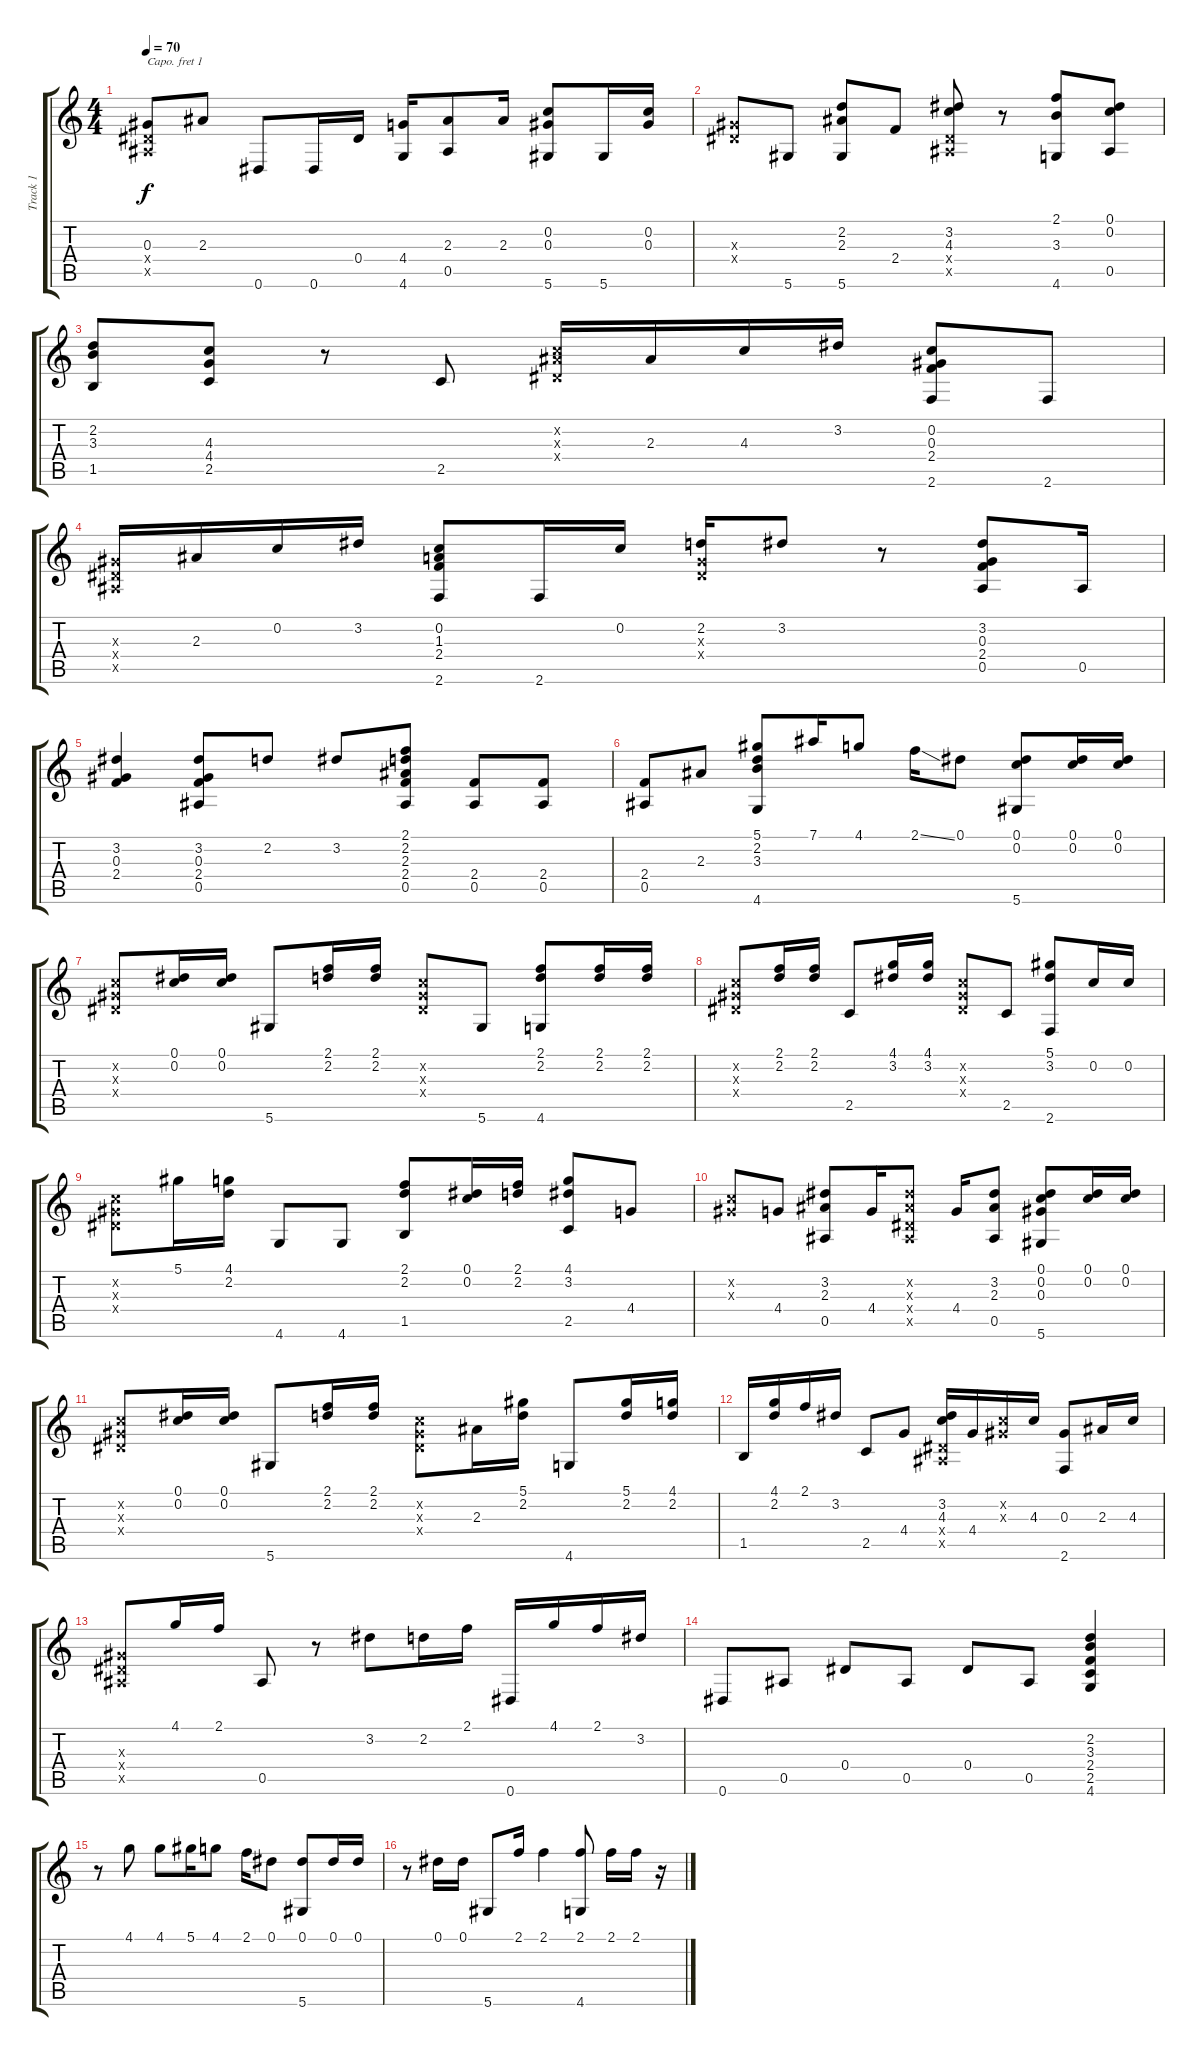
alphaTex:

\track ("Track 1" "Track 1") {instrument acousticguitarsteel}
\staff {score tabs}
\capo 1
\tuning (D4 B3 G3 D3 A2 D2) {hide}
\ts (4 4)
\tempo 70
\clef g2
\ks c
(0.3 0.4{x} 0.5{x}).8{dy f} 2.3.8 0.6.8 0.6.16 0.4.16 (4.4 4.6).16 (2.3 0.5).8 2.3.16 (0.2 0.3 5.6).8 5.6.16 (0.2 0.3).16 |
(0.3{x} 0.4{x}).8 5.6.8 (2.2 2.3 5.6).8 2.4.8 (3.2 4.3 0.4{x} 0.5{x}).8 r.8 (2.1 3.3 4.6).8 (0.1 0.2 0.5).8 |
(2.2 3.3 1.5).8 (4.3 4.4 2.5).8 r.8 2.5.8 (0.2{x} 2.3{x} 0.4{x}).16 2.3.16 4.3.16 3.2.16 (0.2 0.3 2.4 2.6).8 2.6.8 |
(0.3{x} 0.4{x} 0.5{x}).16 2.3.16 0.2.16 3.2.16 (0.2 1.3 2.4 2.6).8 2.6.16 0.2.16 (2.2 0.3{x} 0.4{x}).16 3.2.8 r.8 (3.2 0.3 2.4 0.5).8 0.5.16 |
(3.2 0.3 2.4).4 (3.2 0.3 2.4 0.5).8 2.2.8 3.2.8 (2.1 2.2 2.3 2.4 0.5).8 (2.4 0.5).8 (2.4 0.5).8 |
(2.4 0.5).8 2.3.8 (5.1 2.2 3.3 4.6).8 7.1.16 4.1.8 2.1{ss}.16 0.1.8 (0.1 0.2 5.6).8 (0.1 0.2).16 (0.1 0.2).16 |
(0.2{x} 0.3{x} 0.4{x}).8 (0.1 0.2).16 (0.1 0.2).16 5.6.8 (2.1 2.2).16 (2.1 2.2).16 (0.2{x} 0.3{x} 0.4{x}).8 5.6.8 (2.1 2.2 4.6).8 (2.1 2.2).16 (2.1 2.2).16 |
(0.2{x} 0.3{x} 0.4{x}).8 (2.1 2.2).16 (2.1 2.2).16 2.5.8 (4.1 3.2).16 (4.1 3.2).16 (0.2{x} 0.3{x} 0.4{x}).8 2.5.8 (5.1 3.2 2.6).8 0.2.16 0.2.16 |
(0.2{x} 0.3{x} 0.4{x}).8 5.1.16 (4.1 2.2).16 4.6.8 4.6.8 (2.1 2.2 1.5).8 (0.1 0.2).16 (2.1 2.2).16 (4.1 3.2 2.5).8 4.4.8 |
(0.2{x} 0.3{x}).8 4.4.8 (3.2 2.3 0.5).8 4.4.16 (3.2{x} 2.3{x} 0.4{x} 0.5{x}).8 4.4.16 (3.2 2.3 0.5).8 (0.1 0.2 0.3 5.6).8 (0.1 0.2).16 (0.1 0.2).16 |
(0.2{x} 0.3{x} 0.4{x}).8 (0.1 0.2).16 (0.1 0.2).16 5.6.8 (2.1 2.2).16 (2.1 2.2).16 (0.2{x} 0.3{x} 0.4{x}).8 2.3.16 (5.1 2.2).16 4.6.8 (5.1 2.2).16 (4.1 2.2).16 |
1.5.16 (4.1 2.2).16 2.1.16 3.2.16 2.5.8 4.4.8 (3.2 4.3 0.4{x} 0.5{x}).16 4.4.16 (0.2{x} 0.3{x}).16 4.3.16 (0.3 2.6).8 2.3.16 4.3.16 |
(0.3{x} 0.4{x} 0.5{x}).8 4.1.16 2.1.16 0.5.8 r.8 3.2.8 2.2.16 2.1.16 0.6.16 4.1.16 2.1.16 3.2.16 |
0.6.8 0.5.8 0.4.8 0.5.8 0.4.8 0.5.8 (2.2 3.3 2.4 2.5 4.6).4 |
r.8 4.1.8 4.1.8 5.1.16 4.1.8 2.1.16 0.1.8 (0.1 5.6).8 0.1.16 0.1.16 |
r.8 0.1.16 0.1.16 5.6.8 2.1.16 2.1.4 (2.1 4.6).8 2.1.16 2.1.16 r.16
